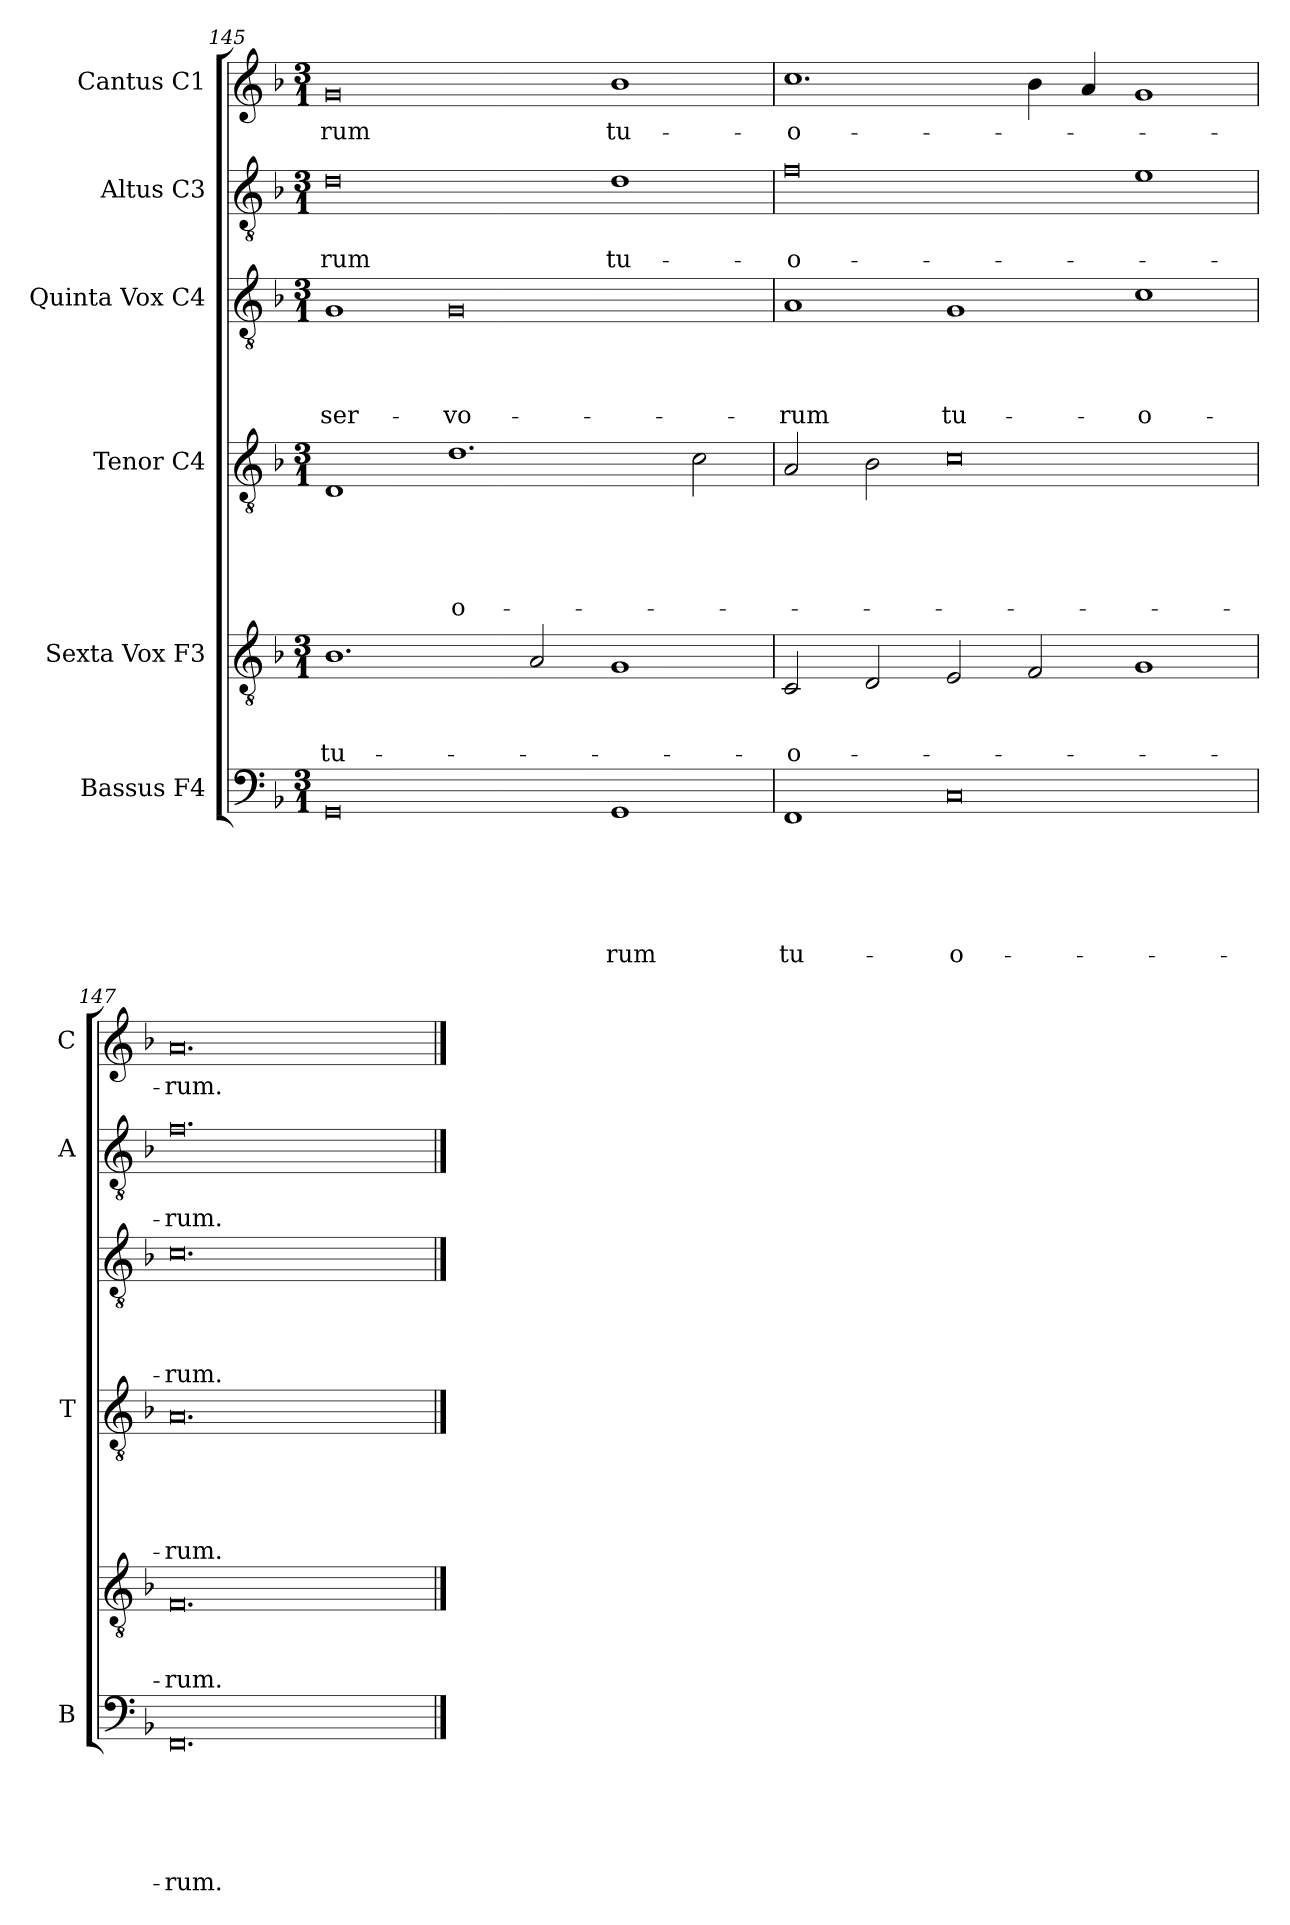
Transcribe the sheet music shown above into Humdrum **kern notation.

**kern	**text	**text	**text	**text	**text	**text	**kern	**text	**text	**text	**kern	**text	**text	**text	**text	**text	**kern	**text	**text	**text	**text	**kern	**text	**text	**kern	**text
*part6	*part6	*part6	*part6	*part6	*part6	*part6	*part5	*part5	*part5	*part5	*part4	*part4	*part4	*part4	*part4	*part4	*part3	*part3	*part3	*part3	*part3	*part2	*part2	*part2	*part1	*part1
*staff6	*staff6	*staff6	*staff6	*staff6	*staff6	*staff6	*staff5	*staff5	*staff5	*staff5	*staff4	*staff4	*staff4	*staff4	*staff4	*staff4	*staff3	*staff3	*staff3	*staff3	*staff3	*staff2	*staff2	*staff2	*staff1	*staff1
*I"Bassus F4	*	*	*	*	*	*	*I"Sexta Vox F3	*	*	*	*I"Tenor C4	*	*	*	*	*	*I"Quinta Vox C4	*	*	*	*	*I"Altus C3	*	*	*I"Cantus C1	*
*I'B	*	*	*	*	*	*	*	*	*	*	*I'T	*	*	*	*	*	*	*	*	*	*	*I'A	*	*	*I'C	*
*clefF4	*	*	*	*	*	*	*clefGv2	*	*	*	*clefGv2	*	*	*	*	*	*clefGv2	*	*	*	*	*clefGv2	*	*	*clefG2	*
*k[b-]	*	*	*	*	*	*	*k[b-]	*	*	*	*k[b-]	*	*	*	*	*	*k[b-]	*	*	*	*	*k[b-]	*	*	*k[b-]	*
*F:	*	*	*	*	*	*	*F:	*	*	*	*F:	*	*	*	*	*	*F:	*	*	*	*	*F:	*	*	*F:	*
*M3/1	*	*	*	*	*	*	*M3/1	*	*	*	*M3/1	*	*	*	*	*	*M3/1	*	*	*	*	*M3/1	*	*	*M3/1	*
=145	=145	=145	=145	=145	=145	=145	=145	=145	=145	=145	=145	=145	=145	=145	=145	=145	=145	=145	=145	=145	=145	=145	=145	=145	=145	=145
!	!	!	!	!	!	!	!	!	!	!LO:LY:b	!	!	!	!	!	!	!	!	!	!	!LO:LY:b	!	!	!LO:LY:b	!	!LO:LY:b
0GG	.	.	.	.	.	.	1.B-	.	.	tu-	1D	.	.	.	.	.	1G	.	.	.	ser-	0d	.	-rum	0g	-rum
!	!	!	!	!	!	!	!	!	!	!	!	!	!	!	!	!LO:LY:b	!	!	!	!	!LO:LY:b	!	!	!	!	!
.	.	.	.	.	.	.	.	.	.	.	1.d	.	.	.	.	-o-	0G	.	.	.	-vo-	.	.	.	.	.
.	.	.	.	.	.	.	2A/	.	.	.	.	.	.	.	.	.	.	.	.	.	.	.	.	.	.	.
!	!	!	!	!	!	!LO:LY:b	!	!	!	!	!	!	!	!	!	!	!	!	!	!	!	!	!	!LO:LY:b	!	!LO:LY:b
1GG	.	.	.	.	.	-rum	1G	.	.	.	.	.	.	.	.	.	.	.	.	.	.	1d	.	tu-	1b-	tu-
.	.	.	.	.	.	.	.	.	.	.	2c\	.	.	.	.	.	.	.	.	.	.	.	.	.	.	.
=146	=146	=146	=146	=146	=146	=146	=146	=146	=146	=146	=146	=146	=146	=146	=146	=146	=146	=146	=146	=146	=146	=146	=146	=146	=146	=146
!	!	!	!	!	!	!LO:LY:b	!	!	!	!LO:LY:b	!	!	!	!	!	!	!	!	!	!	!LO:LY:b	!	!	!LO:LY:b	!	!LO:LY:b
1FF	.	.	.	.	.	tu-	2C/	.	.	-o-	2A/	.	.	.	.	.	1A	.	.	.	-rum	0f	.	-o-	1.cc	-o-
.	.	.	.	.	.	.	2D/	.	.	.	2B-\	.	.	.	.	.	.	.	.	.	.	.	.	.	.	.
!	!	!	!	!	!	!LO:LY:b	!	!	!	!	!	!	!	!	!	!	!	!	!	!	!LO:LY:b	!	!	!	!	!
0C	.	.	.	.	.	-o-	2E/	.	.	.	0c	.	.	.	.	.	1G	.	.	.	tu-	.	.	.	.	.
.	.	.	.	.	.	.	2F/	.	.	.	.	.	.	.	.	.	.	.	.	.	.	.	.	.	4b-\	.
.	.	.	.	.	.	.	.	.	.	.	.	.	.	.	.	.	.	.	.	.	.	.	.	.	4a/	.
!	!	!	!	!	!	!	!	!	!	!	!	!	!	!	!	!	!	!	!	!	!LO:LY:b	!	!	!	!	!
.	.	.	.	.	.	.	1G	.	.	.	.	.	.	.	.	.	1c	.	.	.	-o-	1e	.	.	1g	.
=147	=147	=147	=147	=147	=147	=147	=147	=147	=147	=147	=147	=147	=147	=147	=147	=147	=147	=147	=147	=147	=147	=147	=147	=147	=147	=147
!	!	!	!	!	!	!LO:LY:b	!	!	!	!LO:LY:b	!	!	!	!	!	!LO:LY:b	!	!	!	!	!LO:LY:b	!	!	!LO:LY:b	!	!LO:LY:b
0.FF	.	.	.	.	.	-rum.	0.F	.	.	-rum.	0.A	.	.	.	.	-rum.	0.c	.	.	.	-rum.	0.f	.	-rum.	0.a	-rum.
==	==	==	==	==	==	==	==	==	==	==	==	==	==	==	==	==	==	==	==	==	==	==	==	==	==	==
*-	*-	*-	*-	*-	*-	*-	*-	*-	*-	*-	*-	*-	*-	*-	*-	*-	*-	*-	*-	*-	*-	*-	*-	*-	*-	*-
